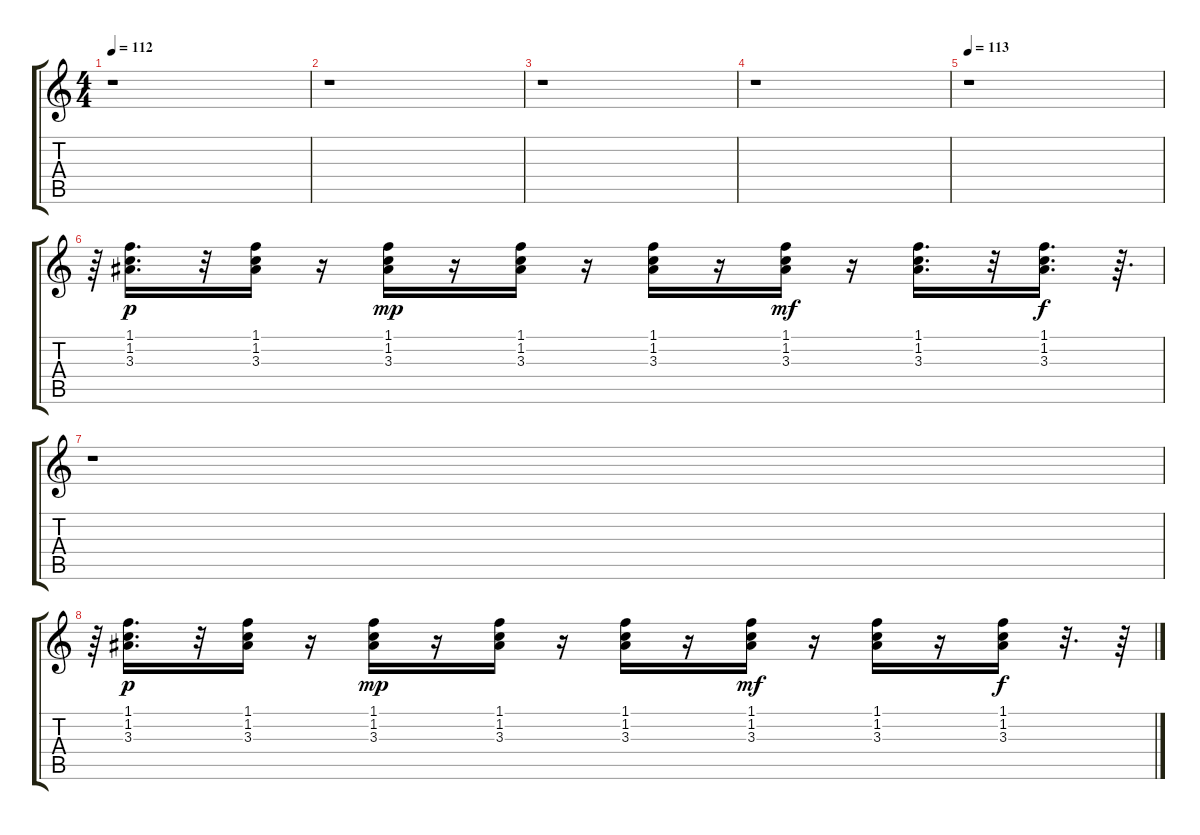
\track "" {instrument acousticguitarsteel}
\staff {score tabs}
\tuning (E4 B3 G3 D3 A2 E2) {hide}
\ts (4 4)
\tempo 112
\clef g2
\ks c
r.1{dy f} |
r.1 |
r.1 |
r.1 |
\tempo 113
r.1 |
r.64 (1.1 1.2 3.3).16{d dy p} r.32 (1.1 1.2 3.3).16 r.16 (1.1 1.2 3.3).16{dy mp} r.16 (1.1 1.2 3.3).16 r.16 (1.1 1.2 3.3).16 r.16 (1.1 1.2 3.3).16{dy mf} r.16 (1.1 1.2 3.3).16{d} r.32 (1.1 1.2 3.3).16{d dy f} r.64{d} |
r.1 |
r.64 (1.1 1.2 3.3).16{d dy p} r.32 (1.1 1.2 3.3).16 r.16 (1.1 1.2 3.3).16{dy mp} r.16 (1.1 1.2 3.3).16 r.16 (1.1 1.2 3.3).16 r.16 (1.1 1.2 3.3).16{dy mf} r.16 (1.1 1.2 3.3).16 r.16 (1.1 1.2 3.3).16{dy f} r.32{d} r.64
